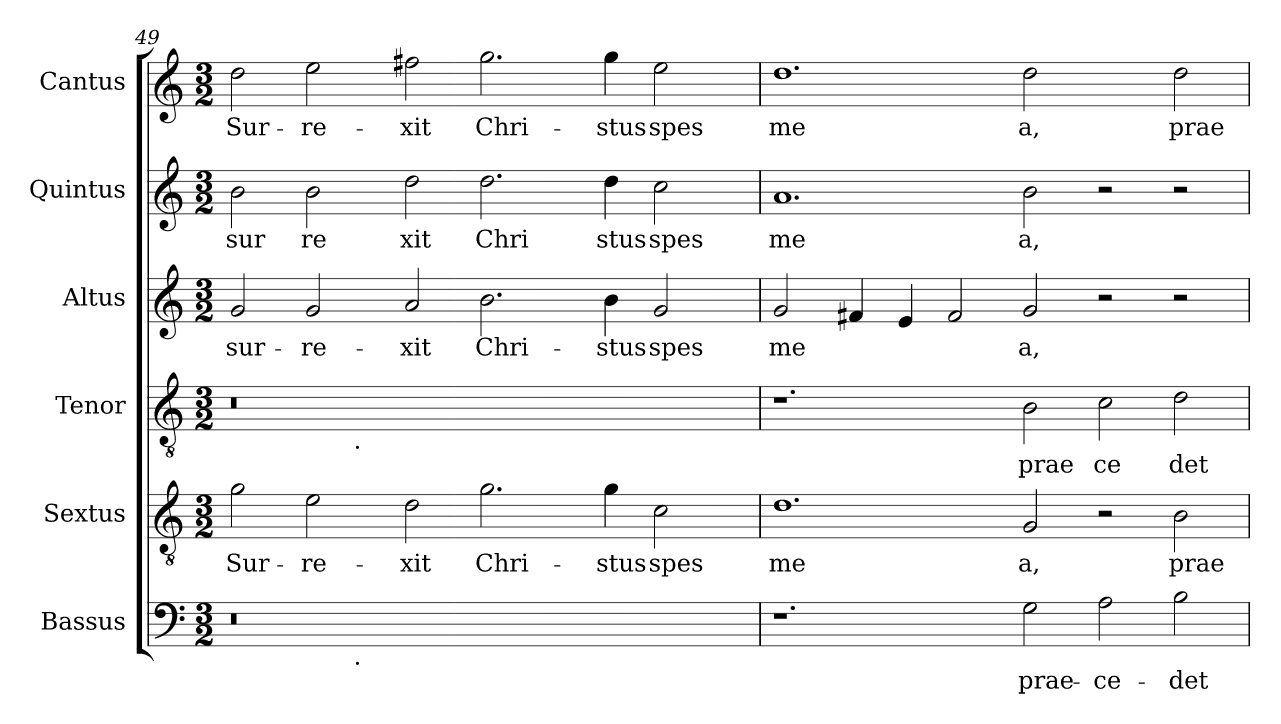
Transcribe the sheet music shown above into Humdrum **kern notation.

**kern	**text	**kern	**text	**kern	**text	**kern	**text	**kern	**text	**kern	**text
*part6	*part6	*part5	*part5	*part4	*part4	*part3	*part3	*part2	*part2	*part1	*part1
*staff6	*staff6	*staff5	*staff5	*staff4	*staff4	*staff3	*staff3	*staff2	*staff2	*staff1	*staff1
*I"Bassus	*	*I"Sextus	*	*I"Tenor	*	*I"Altus	*	*I"Quintus	*	*I"Cantus	*
*clefF4	*	*clefGv2	*	*clefGv2	*	*clefG2	*	*clefG2	*	*clefG2	*
*k[]	*	*k[]	*	*k[]	*	*k[]	*	*k[]	*	*k[]	*
*C:	*	*C:	*	*C:	*	*C:	*	*C:	*	*C:	*
*M3/2	*	*M3/2	*	*M3/2	*	*M3/2	*	*M3/2	*	*M3/2	*
=49	=49	=49	=49	=49	=49	=49	=49	=49	=49	=49	=49
!	!	!	!LO:LY:b:cj	!	!	!	!LO:LY:b:cj	!	!LO:LY:b:cj	!	!LO:LY:b:cj
*^	*	*	*	*^	*	*	*	*	*	*	*
0.r	2ryy	.	2g\	Sur-	0.r	2ryy	.	2g/	sur-	2b\	sur	2dd\	Sur-
!	!	!	!	!LO:LY:b:cj	!	!	!	!	!LO:LY:b:cj	!	!LO:LY:b:cj	!	!LO:LY:b:cj
.	8...ryy	.	2e\	-re-	.	8...ryy	.	2g/	-re-	2b\	re	2ee\	-re-
!	!	!	!	!	!	!LO:TX:b:t=.	!	!	!	!	!	!	!
!	!LO:TX:b:t=.	!	!	!	!	!	!	!	!	!	!	!	!
.	1ryy	.	.	.	.	1ryy	.	.	.	.	.	.	.
!	!	!	!	!LO:LY:b:cj	!	!	!	!	!LO:LY:b:cj	!	!LO:LY:b:cj	!	!LO:LY:b:cj
.	.	.	2d\	-xit	.	.	.	2a/	-xit	2dd\	xit	2ff#X\	-xit
!	!	!	!	!LO:LY:b:cj	!	!	!	!	!LO:LY:b:cj	!	!LO:LY:b:cj	!	!LO:LY:b:cj
.	.	.	2.g\	Chri-	.	.	.	2.b\	Chri-	2.dd\	Chri	2.gg\	Chri-
.	1ryy	.	.	.	.	1ryy	.	.	.	.	.	.	.
!	!	!	!	!LO:LY:b:cj	!	!	!	!	!LO:LY:b:cj	!	!LO:LY:b:cj	!	!LO:LY:b:cj
.	.	.	4g\	-stus	.	.	.	4b\	-stus	4dd\	stus	4gg\	-stus
!	!	!	!	!LO:LY:b:cj	!	!	!	!	!LO:LY:b:cj	!	!LO:LY:b:cj	!	!LO:LY:b:cj
.	.	.	2c\	spes	.	.	.	2g/	spes	2cc\	spes	2ee\	spes
.	4ryy	.	.	.	.	4ryy	.	.	.	.	.	.	.
.	64ryy	.	.	.	.	64ryy	.	.	.	.	.	.	.
!!LO:LB:g=z
=50	=50	=50	=50	=50	=50	=50	=50	=50	=50	=50	=50	=50	=50
!	!	!	!	!LO:LY:b:cj	!	!	!	!	!LO:LY:b:cj	!	!LO:LY:b:cj	!	!LO:LY:b:cj
*v	*v	*	*	*	*v	*v	*	*	*	*	*	*	*
1.r	.	1.d	me	1.r	.	2g/	me	1.a	me	1.dd	me
!	!	!	!	!	!	!	!LO:LY:b:cj	!	!	!	!
.	.	.	.	.	.	4f#X/	.	.	.	.	.
!	!	!	!	!	!	!	!LO:LY:b:cj	!	!	!	!
.	.	.	.	.	.	4e/	.	.	.	.	.
!	!	!	!	!	!	!	!LO:LY:b:cj	!	!	!	!
.	.	.	.	.	.	2f#/	.	.	.	.	.
!	!LO:LY:b:cj	!	!LO:LY:b:cj	!	!LO:LY:b:cj	!	!LO:LY:b:cj	!	!LO:LY:b:cj	!	!LO:LY:b:cj
2G\	prae-	2G/	a,	2B\	prae	2g/	a,	2b\	a,	2dd\	a,
!	!LO:LY:b:cj	!	!	!	!LO:LY:b:cj	!	!	!	!	!	!
2A\	-ce-	2r	.	2c\	ce	2r	.	2r	.	2ryy	.
!	!LO:LY:b:cj	!	!LO:LY:b:cj	!	!LO:LY:b:cj	!	!	!	!	!	!LO:LY:b:cj
2B\	-det	2B\	prae	2d\	det	2r	.	2r	.	2dd\	prae
=	=	=	=	=	=	=	=	=	=	=	=
*-	*-	*-	*-	*-	*-	*-	*-	*-	*-	*-	*-
